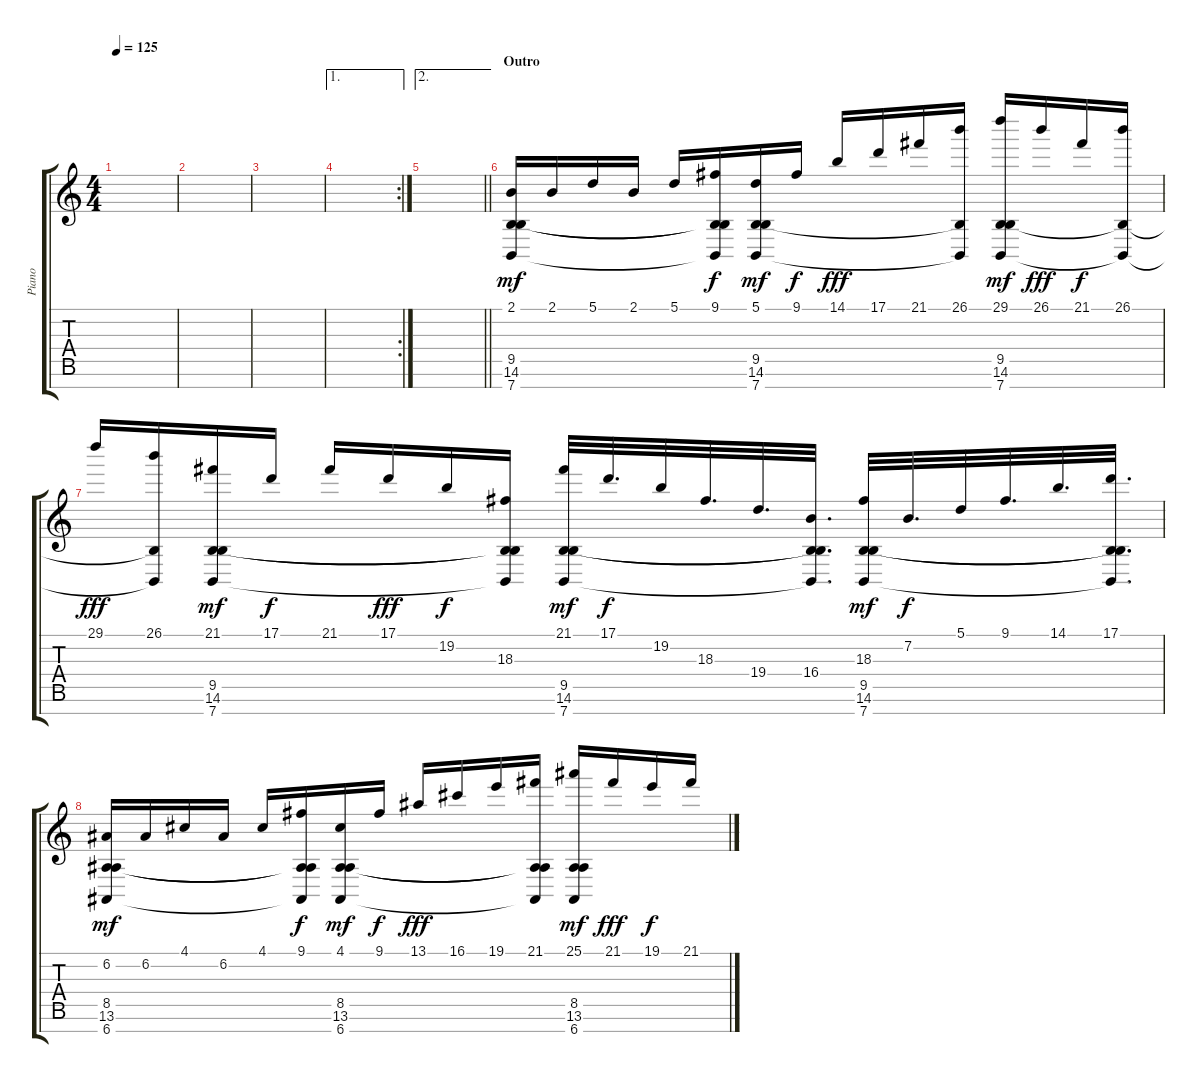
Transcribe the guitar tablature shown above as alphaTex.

\track ("Piano" "Piano") {instrument acousticgrandpiano}
\staff {score tabs}
\tuning (A4 E4 C4 G3 D3 A2 E2) {hide}
\ts (4 4)
\tempo 125
\clef g2
\ks c
|
|
|
\ae 1
\rc 2
|
\ae 2
\barLineRight lightlight
|
\section ("" "Outro")
(2.1 9.5 14.6 7.7).16{dy mf beam Up} 2.1.16{beam Up} 5.1.16{beam Up} 2.1.16{beam Up} 5.1.16{beam Up} (9.1 9.5{t} 14.6{t} 7.7{t}).16{dy f beam Up} (5.1 9.5 14.6 7.7).16{dy mf beam Up} 9.1.16{dy f beam Up} 14.1.16{dy fff beam Up} 17.1.16{beam Up} 21.1.16{beam Up} (26.1 14.6{t} 7.7{t}).16{beam Up} (29.1 9.5 14.6 7.7).16{dy mf beam Up} 26.1.16{dy fff beam Up} 21.1.16{dy f beam Up} (26.1 14.6{t} 7.7{t}).16{beam Up} |
29.1.16{dy fff beam Up} (26.1 14.6{t} 7.7{t}).16{beam Up} (21.1 9.5 14.6 7.7).16{dy mf beam Up} 17.1.16{dy f beam Up} 21.1.16{beam Up} 17.1.16{dy fff beam Up} 19.2.16{dy f beam Up} (18.3 9.5{t} 14.6{t} 7.7{t}).16{beam Up} (21.1 9.5 14.6 7.7).32{dy mf beam Up} 17.1.32{d dy f beam Up} 19.2.32{beam Up} 18.3.32{d beam Up} 19.4.32{d beam Up} (16.4 9.5{t} 14.6{t} 7.7{t}).32{d beam Up} (18.3 9.5 14.6 7.7).32{dy mf beam Up} 7.2.32{d dy f beam Up} 5.1.32{beam Up} 9.1.32{d beam Up} 14.1.32{d beam Up} (17.1 9.5{t} 14.6{t} 7.7{t}).32{d beam Up} |
(6.2 8.5 13.6 6.7).16{dy mf beam Up} 6.2.16{beam Up} 4.1.16{beam Up} 6.2.16{beam Up} 4.1.16{beam Up} (9.1 8.5{t} 13.6{t} 6.7{t}).16{dy f beam Up} (4.1 8.5 13.6 6.7).16{dy mf beam Up} 9.1.16{dy f beam Up} 13.1.16{dy fff beam Up} 16.1.16{beam Up} 19.1.16{beam Up} (21.1 8.5{t} 13.6{t} 6.7{t}).16{beam Up} (25.1 8.5 13.6 6.7).16{dy mf beam Up} 21.1.16{dy fff beam Up} 19.1.16{dy f beam Up} 21.1.16{beam Up}
